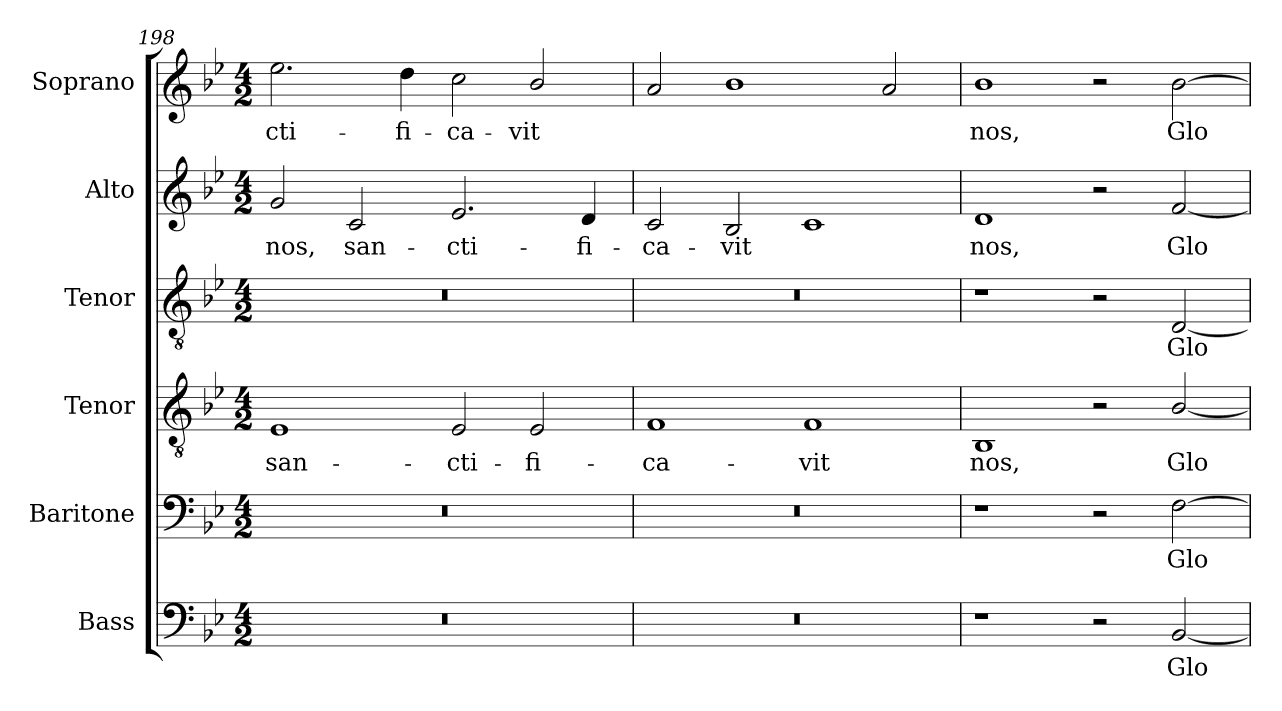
**kern	**text	**kern	**text	**kern	**text	**kern	**text	**kern	**text	**kern	**text
*part6	*part6	*part5	*part5	*part4	*part4	*part3	*part3	*part2	*part2	*part1	*part1
*staff6	*staff6	*staff5	*staff5	*staff4	*staff4	*staff3	*staff3	*staff2	*staff2	*staff1	*staff1
*I"Bass	*	*I"Baritone	*	*I"Tenor	*	*I"Tenor	*	*I"Alto	*	*I"Soprano	*
*I'B.	*	*I'Bar.	*	*I'T2.	*	*I'T1.	*	*I'A.	*	*I'S.	*
*clefF4	*	*clefF4	*	*clefGv2	*	*clefGv2	*	*clefG2	*	*clefG2	*
*	*	*	*	*ITrd7c12	*	*	*	*	*	*	*
*k[b-e-]	*	*k[b-e-]	*	*k[b-e-]	*	*k[b-e-]	*	*k[b-e-]	*	*k[b-e-]	*
*B-:	*	*B-:	*	*B-:	*	*B-:	*	*B-:	*	*B-:	*
*M4/2	*	*M4/2	*	*M4/2	*	*M4/2	*	*M4/2	*	*M4/2	*
=198	=198	=198	=198	=198	=198	=198	=198	=198	=198	=198	=198
!LO:N:vis=1	!	!LO:N:vis=1	!	!	!	!	!	!	!	!	!
!	!	!	!	!	!LO:LY:b:color=#000000	!LO:N:vis=1	!	!	!	!	!
!	!	!	!	!	!	!	!	!	!LO:LY:b:color=#000000	!	!
!	!	!	!	!	!	!	!	!	!	!	!LO:LY:b:color=#000000
0r	.	0r	.	1EE-i	san-	0r	.	2gi/	nos,	2.ee-i\	-cti-
!	!	!	!	!	!	!	!	!	!LO:LY:b:color=#000000	!	!
.	.	.	.	.	.	.	.	2ci/	san-	.	.
!	!	!	!	!	!	!	!	!	!	!	!LO:LY:b:color=#000000
.	.	.	.	.	.	.	.	.	.	4ddi\	-fi-
!	!	!	!	!	!LO:LY:b:color=#000000	!	!	!	!	!	!
!	!	!	!	!	!	!	!	!	!LO:LY:b:color=#000000	!	!
!	!	!	!	!	!	!	!	!	!	!	!LO:LY:b:color=#000000
.	.	.	.	2EE-i/	-cti-	.	.	2.e-i/	-cti-	2cci\	-ca-
!	!	!	!	!	!LO:LY:b:color=#000000	!	!	!	!	!	!
!	!	!	!	!	!	!	!	!	!	!	!LO:LY:b:color=#000000
.	.	.	.	2EE-i/	-fi-	.	.	.	.	2b-i/	-vit
!	!	!	!	!	!	!	!	!	!LO:LY:b:color=#000000	!	!
.	.	.	.	.	.	.	.	4di/	-fi-	.	.
=199	=199	=199	=199	=199	=199	=199	=199	=199	=199	=199	=199
!LO:N:vis=1	!	!LO:N:vis=1	!	!	!	!	!	!	!	!	!
!	!	!	!	!	!LO:LY:b:color=#000000	!LO:N:vis=1	!	!	!	!	!
!	!	!	!	!	!	!	!	!	!LO:LY:b:color=#000000	!	!
0r	.	0r	.	1FFi	-ca-	0r	.	2ci/	-ca-	2ai/	.
!	!	!	!	!	!	!	!	!	!LO:LY:b:color=#000000	!	!
.	.	.	.	.	.	.	.	2B-i/	-vit	1b-i	.
!	!	!	!	!	!LO:LY:b:color=#000000	!	!	!	!	!	!
.	.	.	.	1FFi	-vit	.	.	1ci	.	.	.
.	.	.	.	.	.	.	.	.	.	2ai/	.
!!LO:PB:g=z
=200	=200	=200	=200	=200	=200	=200	=200	=200	=200	=200	=200
!	!	!	!	!	!LO:LY:b:color=#000000	!	!	!	!	!	!
!	!	!	!	!	!	!	!	!	!LO:LY:b:color=#000000	!	!
!	!	!	!	!	!	!	!	!	!	!	!LO:LY:b:color=#000000
1r	.	1r	.	1BBB-i	nos,	1r	.	1di	nos,	1b-i	nos,
2r	.	2r	.	2r	.	2r	.	2r	.	2r	.
!	!LO:LY:b:color=#000000	!	!	!	!	!	!	!	!	!	!
!	!	!	!LO:LY:b:color=#000000	!	!	!	!	!	!	!	!
!	!	!	!	!	!LO:LY:b:color=#000000	!	!	!	!	!	!
!	!	!	!	!	!	!	!LO:LY:b:color=#000000	!	!	!	!
!	!	!	!	!	!	!	!	!	!LO:LY:b:color=#000000	!	!
!	!	!	!	!	!	!	!	!	!	!	!LO:LY:b:color=#000000
[2BB-i/	Glo-	[2Fi\	Glo-	[2BB-i/	Glo-	[2Di/	Glo-	[2fi/	Glo-	[2b-i\	Glo-
=	=	=	=	=	=	=	=	=	=	=	=
*-	*-	*-	*-	*-	*-	*-	*-	*-	*-	*-	*-
